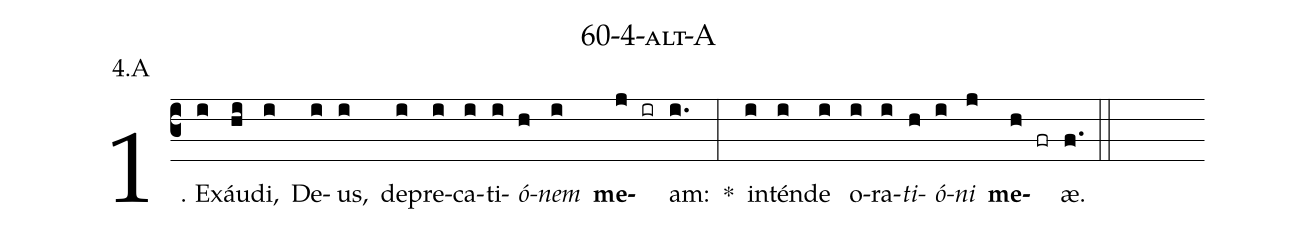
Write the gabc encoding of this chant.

name: 60-4-alt-A;
annotation: 4.A;
%%
(c3)1. Ex(i)áu(hi)di,(i) De(i)us,(i) de(i)pre(i)ca(i)ti(i)<i>ó</i>(h)<i>nem</i>(i) <b>me</b>(j ir)am:(i.) *(:) in(i)tén(i)de(i) o(i)ra(i)<i>ti</i>(h)<i>ó</i>(i)<i>ni</i>(j) <b>me</b>(h fr)æ.(f.) (::)
